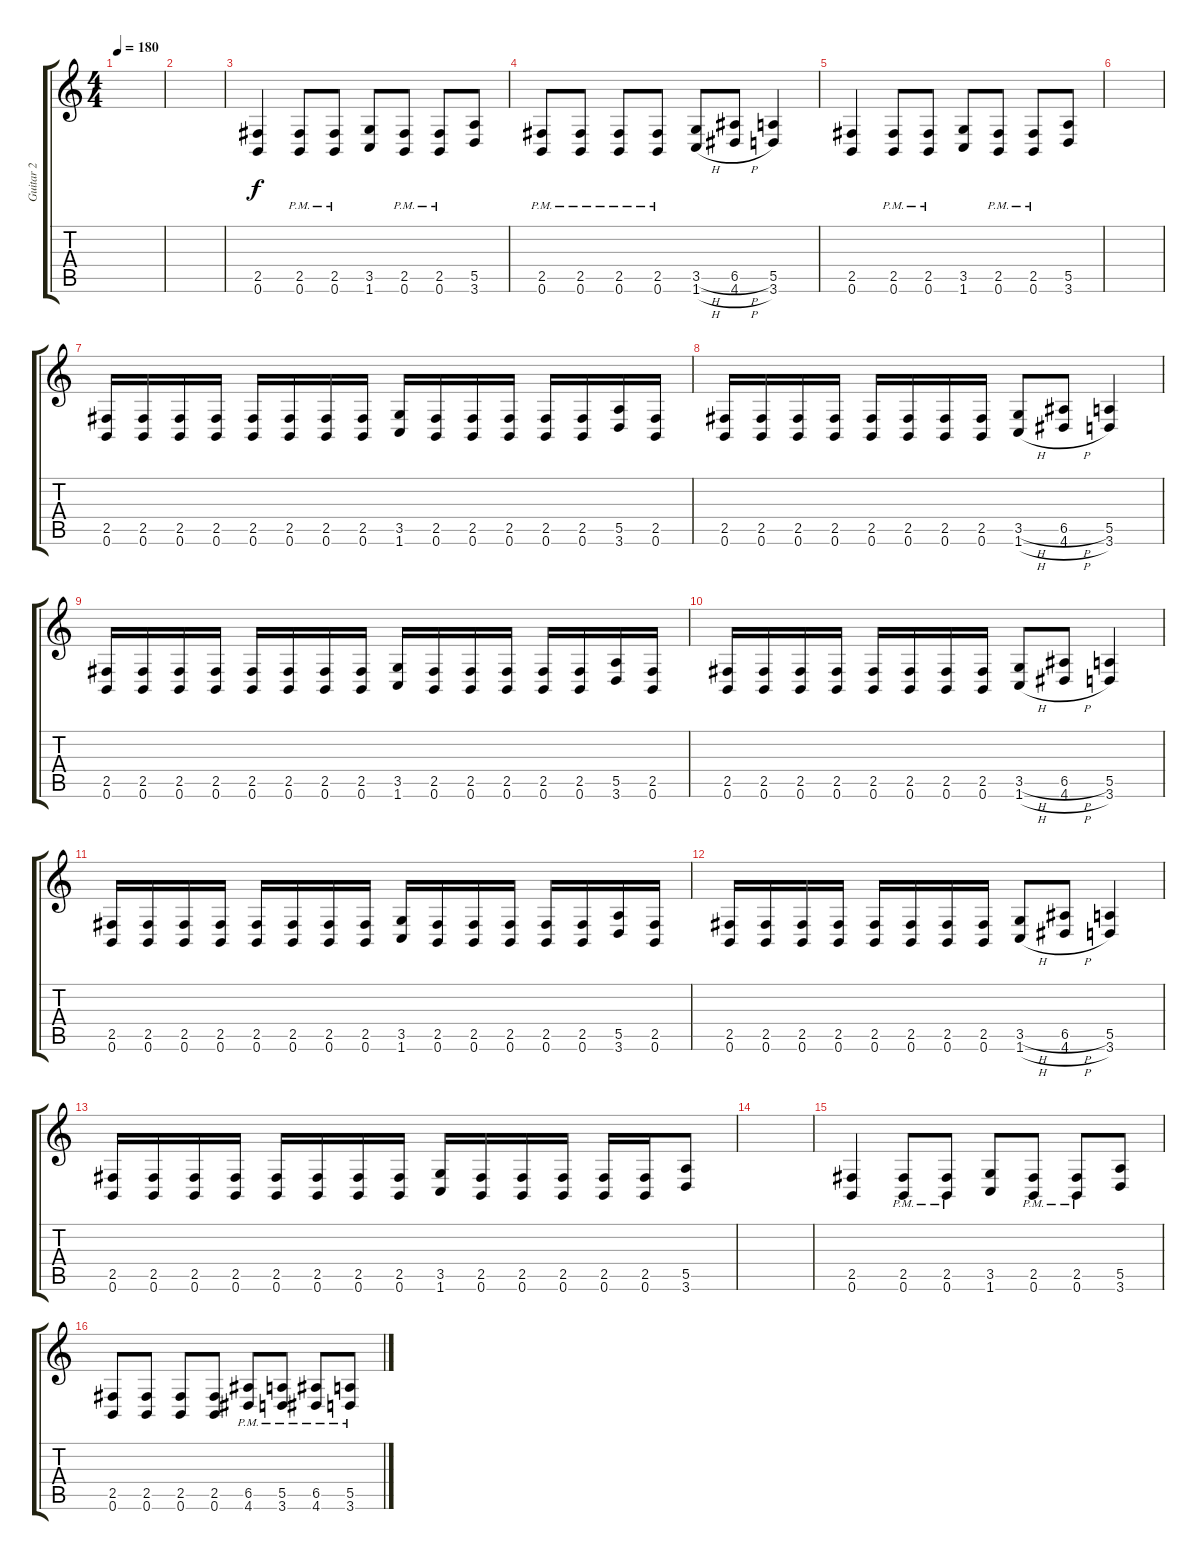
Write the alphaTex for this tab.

\track ("Guitar 2" "Guitar 2") {instrument distortionguitar}
\staff {score tabs}
\tuning (B3 Gb3 D3 A2 E2 B1) {hide}
\ts (4 4)
\tempo 180
\clef g2
\ks c
|
|
(2.5 0.6).4 (2.5{pm} 0.6{pm}).8 (2.5{pm} 0.6{pm}).8 (3.5 1.6).8 (2.5{pm} 0.6{pm}).8 (2.5{pm} 0.6{pm}).8 (5.5 3.6).8 |
(2.5{pm} 0.6{pm}).8 (2.5{pm} 0.6{pm}).8 (2.5{pm} 0.6{pm}).8 (2.5{pm} 0.6{pm}).8 (3.5{h} 1.6{h}).8 (6.5{h} 4.6{h}).8 (5.5 3.6).4 |
(2.5 0.6).4 (2.5{pm} 0.6{pm}).8 (2.5{pm} 0.6{pm}).8 (3.5 1.6).8 (2.5{pm} 0.6{pm}).8 (2.5{pm} 0.6{pm}).8 (5.5 3.6).8 |
|
(2.5 0.6).16{balance 0} (2.5 0.6).16 (2.5 0.6).16 (2.5 0.6).16 (2.5 0.6).16 (2.5 0.6).16 (2.5 0.6).16 (2.5 0.6).16 (3.5 1.6).16 (2.5 0.6).16 (2.5 0.6).16 (2.5 0.6).16 (2.5 0.6).16 (2.5 0.6).16 (5.5 3.6).16 (2.5 0.6).16 |
(2.5 0.6).16 (2.5 0.6).16 (2.5 0.6).16 (2.5 0.6).16 (2.5 0.6).16 (2.5 0.6).16 (2.5 0.6).16 (2.5 0.6).16 (3.5{h} 1.6{h}).8 (6.5{h} 4.6{h}).8 (5.5 3.6).4 |
(2.5 0.6).16{balance 0} (2.5 0.6).16 (2.5 0.6).16 (2.5 0.6).16 (2.5 0.6).16 (2.5 0.6).16 (2.5 0.6).16 (2.5 0.6).16 (3.5 1.6).16 (2.5 0.6).16 (2.5 0.6).16 (2.5 0.6).16 (2.5 0.6).16 (2.5 0.6).16 (5.5 3.6).16 (2.5 0.6).16 |
(2.5 0.6).16 (2.5 0.6).16 (2.5 0.6).16 (2.5 0.6).16 (2.5 0.6).16 (2.5 0.6).16 (2.5 0.6).16 (2.5 0.6).16 (3.5{h} 1.6{h}).8 (6.5{h} 4.6{h}).8 (5.5 3.6).4 |
(2.5 0.6).16{balance 0} (2.5 0.6).16 (2.5 0.6).16 (2.5 0.6).16 (2.5 0.6).16 (2.5 0.6).16 (2.5 0.6).16 (2.5 0.6).16 (3.5 1.6).16 (2.5 0.6).16 (2.5 0.6).16 (2.5 0.6).16 (2.5 0.6).16 (2.5 0.6).16 (5.5 3.6).16 (2.5 0.6).16 |
(2.5 0.6).16 (2.5 0.6).16 (2.5 0.6).16 (2.5 0.6).16 (2.5 0.6).16 (2.5 0.6).16 (2.5 0.6).16 (2.5 0.6).16 (3.5{h} 1.6{h}).8 (6.5{h} 4.6{h}).8 (5.5 3.6).4 |
(2.5 0.6).16 (2.5 0.6).16 (2.5 0.6).16 (2.5 0.6).16 (2.5 0.6).16 (2.5 0.6).16 (2.5 0.6).16 (2.5 0.6).16 (3.5 1.6).16 (2.5 0.6).16 (2.5 0.6).16 (2.5 0.6).16 (2.5 0.6).16 (2.5 0.6).16 (5.5 3.6).8 |
|
(2.5 0.6).4 (2.5{pm} 0.6{pm}).8 (2.5{pm} 0.6{pm}).8 (3.5 1.6).8 (2.5{pm} 0.6{pm}).8 (2.5{pm} 0.6{pm}).8 (5.5 3.6).8 |
(2.5 0.6).8 (2.5 0.6).8 (2.5 0.6).8 (2.5 0.6).8 (6.5{pm} 4.6{pm}).8 (5.5{pm} 3.6{pm}).8 (6.5{pm} 4.6{pm}).8 (5.5{pm} 3.6{pm}).8
